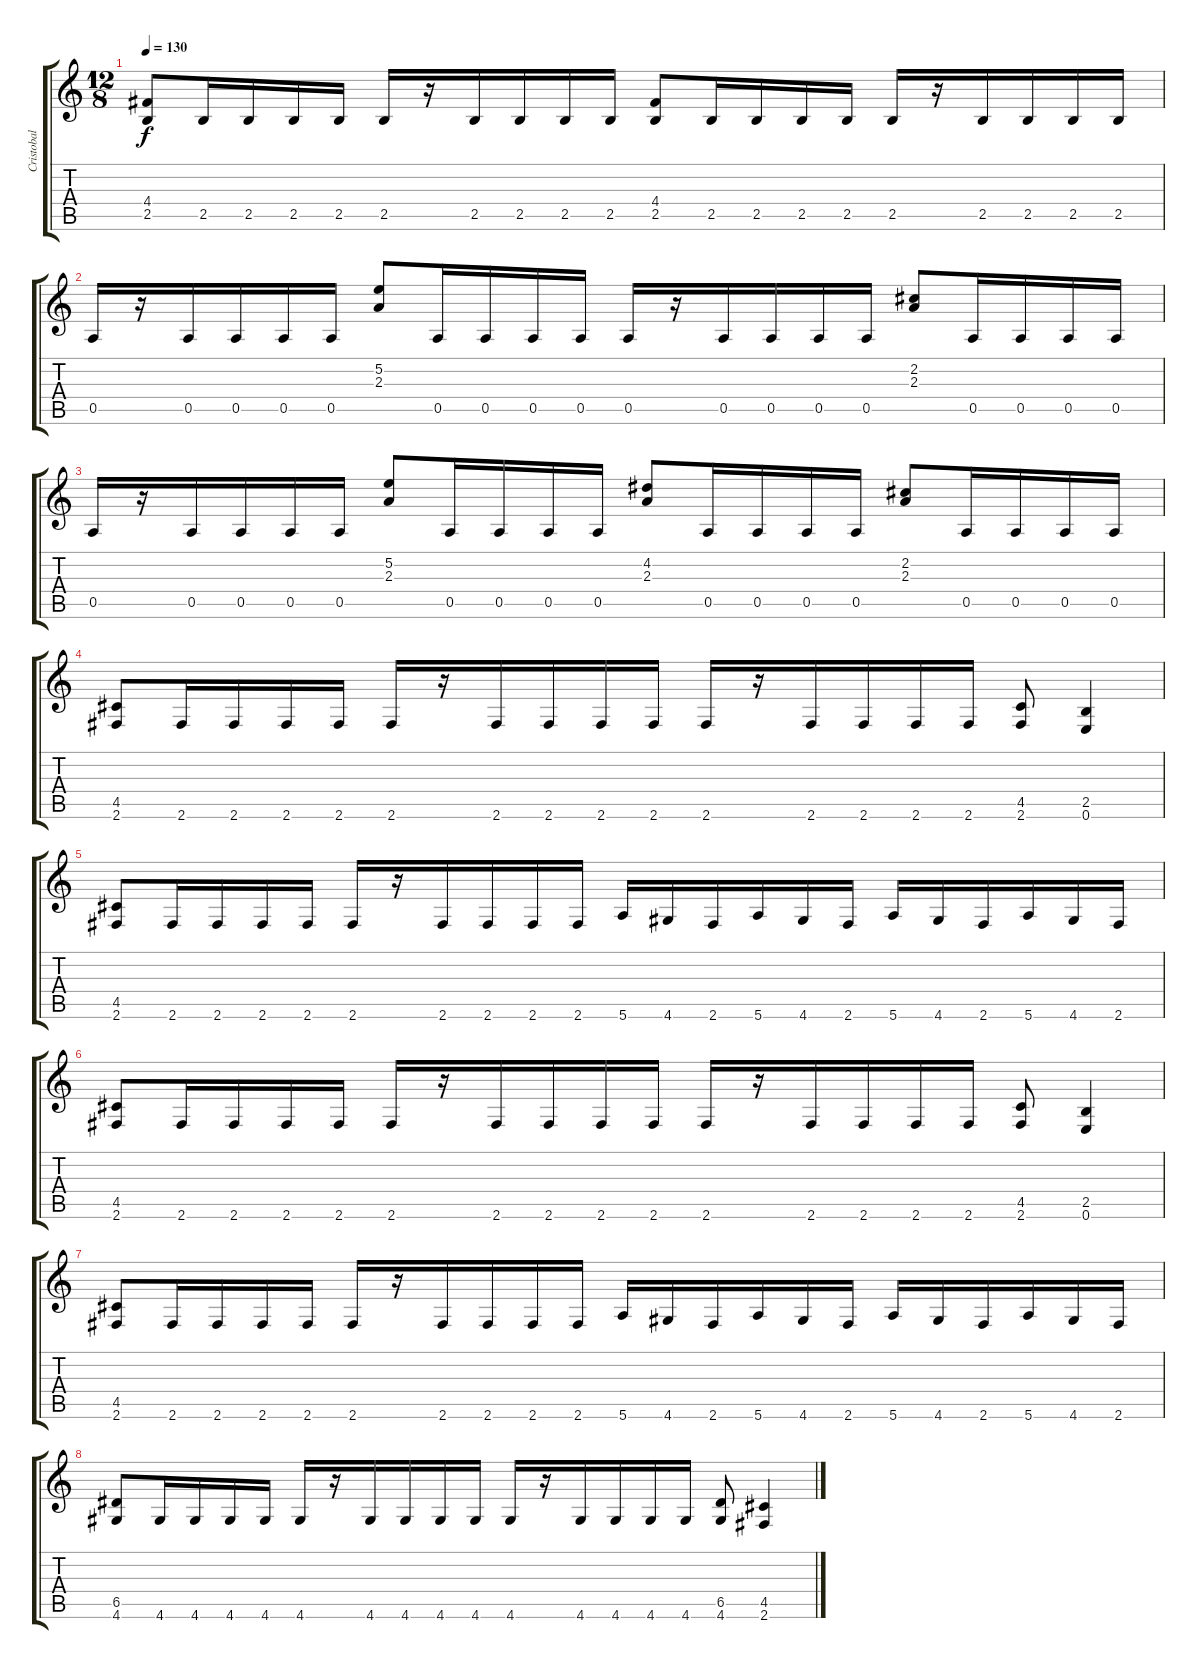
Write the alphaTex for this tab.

\track ("Cristobal" "Cristobal") {instrument distortionguitar}
\staff {score tabs}
\tuning (E4 B3 G3 D3 A2 E2) {hide}
\ts (12 8)
\tempo 130
\clef g2
\ks c
(4.4 2.5).8{dy f} 2.5.16 2.5.16 2.5.16 2.5.16 2.5.16 r.16 2.5.16 2.5.16 2.5.16 2.5.16 (4.4 2.5).8 2.5.16 2.5.16 2.5.16 2.5.16 2.5.16 r.16 2.5.16 2.5.16 2.5.16 2.5.16 |
0.5.16 r.16 0.5.16 0.5.16 0.5.16 0.5.16 (5.2 2.3).8 0.5.16 0.5.16 0.5.16 0.5.16 0.5.16 r.16 0.5.16 0.5.16 0.5.16 0.5.16 (2.2 2.3).8 0.5.16 0.5.16 0.5.16 0.5.16 |
0.5.16 r.16 0.5.16 0.5.16 0.5.16 0.5.16 (5.2 2.3).8 0.5.16 0.5.16 0.5.16 0.5.16 (4.2 2.3).8 0.5.16 0.5.16 0.5.16 0.5.16 (2.2 2.3).8 0.5.16 0.5.16 0.5.16 0.5.16 |
(4.5 2.6).8 2.6.16 2.6.16 2.6.16 2.6.16 2.6.16 r.16 2.6.16 2.6.16 2.6.16 2.6.16 2.6.16 r.16 2.6.16 2.6.16 2.6.16 2.6.16 (4.5 2.6).8 (2.5 0.6).4 |
(4.5 2.6).8 2.6.16 2.6.16 2.6.16 2.6.16 2.6.16 r.16 2.6.16 2.6.16 2.6.16 2.6.16 5.6.16 4.6.16 2.6.16 5.6.16 4.6.16 2.6.16 5.6.16 4.6.16 2.6.16 5.6.16 4.6.16 2.6.16 |
(4.5 2.6).8 2.6.16 2.6.16 2.6.16 2.6.16 2.6.16 r.16 2.6.16 2.6.16 2.6.16 2.6.16 2.6.16 r.16 2.6.16 2.6.16 2.6.16 2.6.16 (4.5 2.6).8 (2.5 0.6).4 |
(4.5 2.6).8 2.6.16 2.6.16 2.6.16 2.6.16 2.6.16 r.16 2.6.16 2.6.16 2.6.16 2.6.16 5.6.16 4.6.16 2.6.16 5.6.16 4.6.16 2.6.16 5.6.16 4.6.16 2.6.16 5.6.16 4.6.16 2.6.16 |
(6.5 4.6).8 4.6.16 4.6.16 4.6.16 4.6.16 4.6.16 r.16 4.6.16 4.6.16 4.6.16 4.6.16 4.6.16 r.16 4.6.16 4.6.16 4.6.16 4.6.16 (6.5 4.6).8 (4.5 2.6).4
